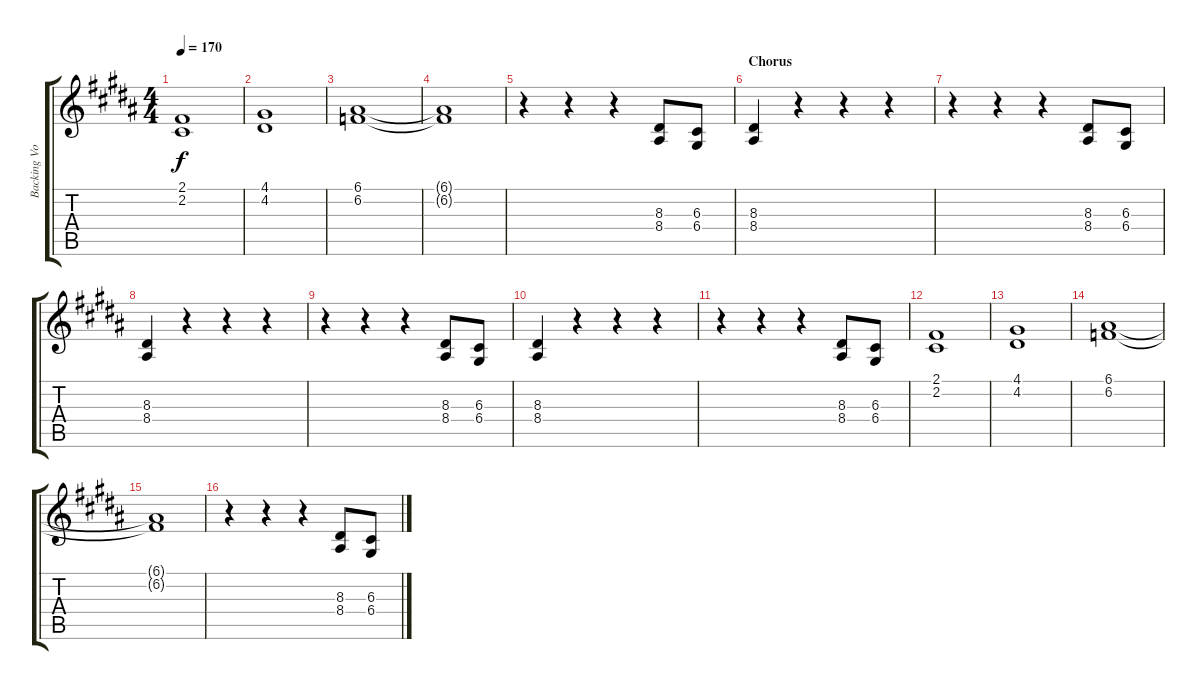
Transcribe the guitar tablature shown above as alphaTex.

\track ("Backing Vocals" "Backing Vo") {instrument lead2sawtooth}
\staff {score tabs}
\tuning (E4 B3 G3 D3 A2 E2) {hide}
\ts (4 4)
\tempo 170
\clef g2
\ks b
(2.1 2.2).1{dy f} |
(4.1 4.2).1 |
(6.1 6.2).1 |
(6.1{t} 6.2{t}).1 |
r.4 r.4 r.4 (8.3 8.4).8 (6.3 6.4).8 |
\section ("" "Chorus")
(8.3 8.4).4 r.4 r.4 r.4 |
r.4 r.4 r.4 (8.3 8.4).8 (6.3 6.4).8 |
(8.3 8.4).4 r.4 r.4 r.4 |
r.4 r.4 r.4 (8.3 8.4).8 (6.3 6.4).8 |
(8.3 8.4).4 r.4 r.4 r.4 |
r.4 r.4 r.4 (8.3 8.4).8 (6.3 6.4).8 |
(2.1 2.2).1 |
(4.1 4.2).1 |
(6.1 6.2).1 |
(6.1{t} 6.2{t}).1 |
r.4 r.4 r.4 (8.3 8.4).8 (6.3 6.4).8
